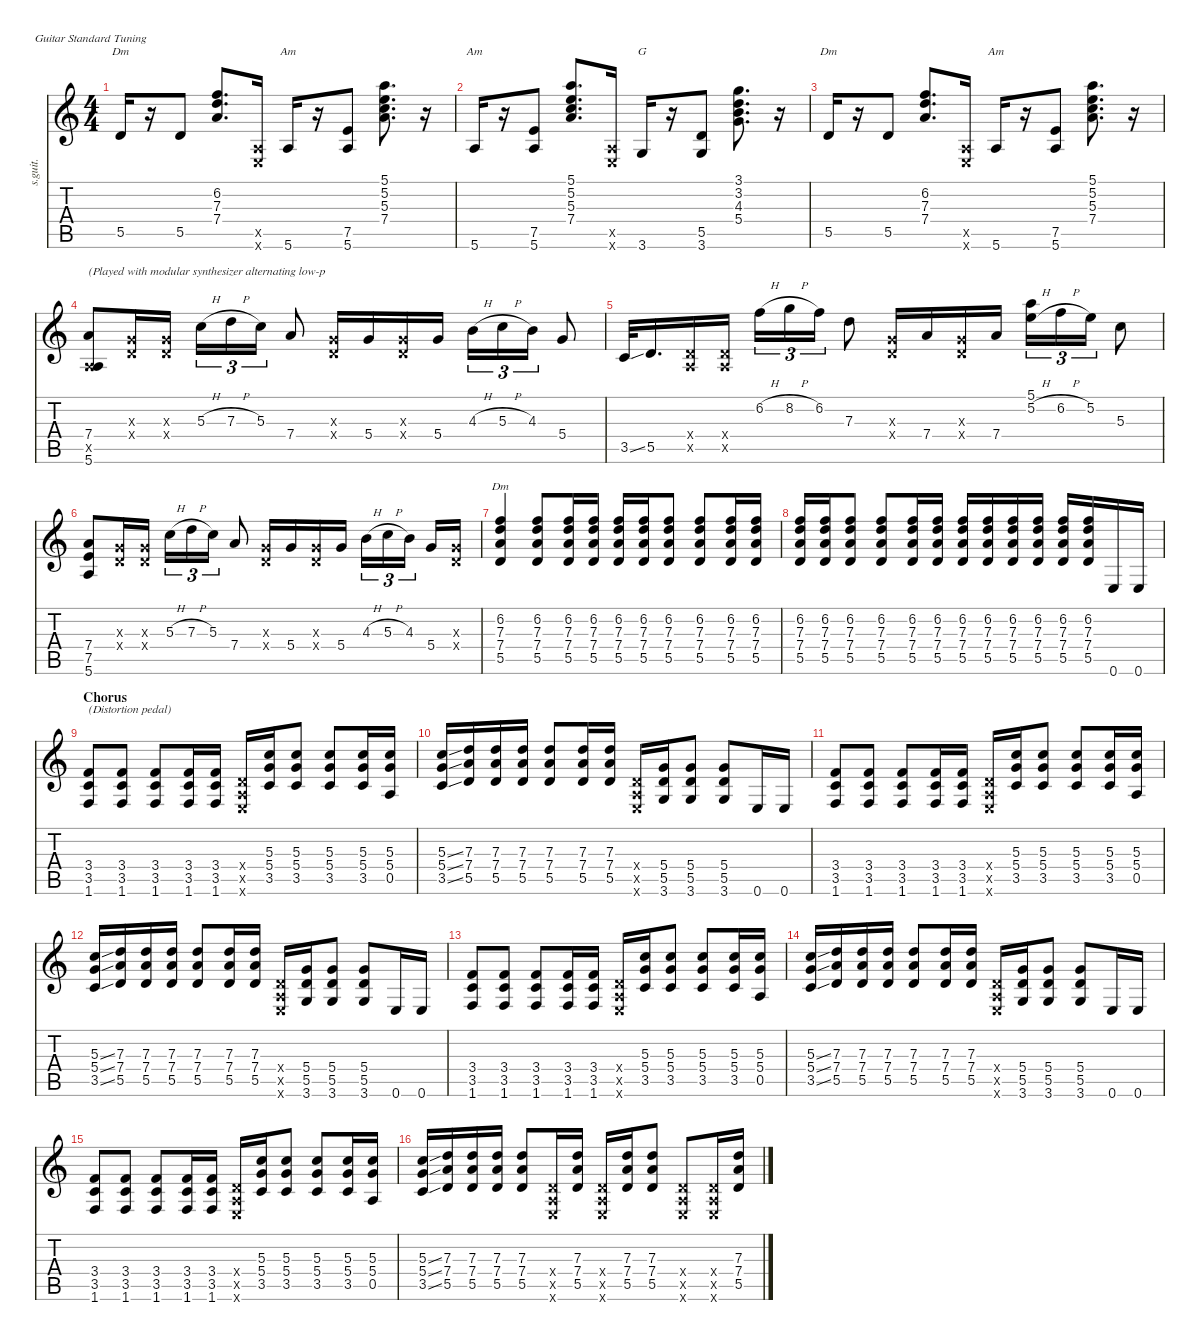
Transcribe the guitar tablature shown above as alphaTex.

\defaultSystemsLayout 4
\hideDynamics
\bracketExtendMode nobrackets
\track ("Rhythm Guitar" "s.guit.") {instrument overdrivenguitar}
\staff {score tabs}
\tuning (E4 B3 G3 D3 A2 E2)
\chord ("Am" 3 1 2 2 0 x) {showdiagram false}
\chord ("G" 3 1 2 2 0 x) {showdiagram false}
\chord ("Dm" 3 1 2 2 0 x) {showdiagram false}
\ts (4 4)
\tempo (96 hide)
\clef g2
\ks c
5.5.16{ch "Dm" dy f} r.16 5.5.8 (6.2 7.3 7.4).8{d} (0.5{x} 0.6{x}).16 5.6.16{ch "Am"} r.16 (7.5 5.6).8 (5.1 5.2 5.3 7.4).8{d} r.16 |
5.6.16{ch "Am"} r.16 (7.5 5.6).8 (5.1 5.2 5.3 7.4).8{d} (0.5{x} 0.6{x}).16 3.6.16{ch "G"} r.16 (5.5 3.6).8 (3.1 3.2 4.3 5.4).8{d} r.16 |
5.5.16{ch "Dm"} r.16 5.5.8 (6.2 7.3 7.4).8{d} (0.5{x} 0.6{x}).16 5.6.16{ch "Am"} r.16 (7.5 5.6).8 (5.1 5.2 5.3 7.4).8{d} r.16 |
(7.4 0.5{x} 5.6).8{txt "(Played with modular synthesizer alternating low-p"} (0.3{x} 0.4{x}).16 (0.3{x} 0.4{x}).16 5.3{h}.16{tu (3 2)} 7.3{h}.16{tu (3 2)} 5.3.16{tu (3 2)} 7.4.8 (0.3{x} 0.4{x}).16 5.4.16 (0.3{x} 0.4{x}).16 5.4.16 4.3{h}.16{tu (3 2)} 5.3{h}.16{tu (3 2)} 4.3.16{tu (3 2)} 5.4.8 |
3.5{ss}.32 5.5.16{d} (0.4{x} 0.5{x}).16 (0.4{x} 0.5{x}).16 6.2{h}.16{tu (3 2)} 8.2{h}.16{tu (3 2)} 6.2.16{tu (3 2)} 7.3.8 (0.3{x} 0.4{x}).16 7.4.16 (0.3{x} 0.4{x}).16 7.4.16 (5.1 5.2{h}).16{tu (3 2)} 6.2{h}.16{tu (3 2)} 5.2.16{tu (3 2)} 5.3.8 |
(7.4 7.5 5.6).8 (0.3{x} 0.4{x}).16 (0.3{x} 0.4{x}).16 5.3{h}.16{tu (3 2)} 7.3{h}.16{tu (3 2)} 5.3.16{tu (3 2)} 7.4.8 (0.3{x} 0.4{x}).16 5.4.16 (0.3{x} 0.4{x}).16 5.4.16 4.3{h}.16{tu (3 2)} 5.3{h}.16{tu (3 2)} 4.3.16{tu (3 2)} 5.4.16 (0.3{x} 0.4{x}).16 |
(6.2 7.3 7.4 5.5).4{ch "Dm"} (6.2 7.3 7.4 5.5).8 (6.2 7.3 7.4 5.5).16 (6.2 7.3 7.4 5.5).16 (6.2 7.3 7.4 5.5).16 (6.2 7.3 7.4 5.5).16 (6.2 7.3 7.4 5.5).8 (6.2 7.3 7.4 5.5).8 (6.2 7.3 7.4 5.5).16 (6.2 7.3 7.4 5.5).16 |
(6.2 7.3 7.4 5.5).16 (6.2 7.3 7.4 5.5).16 (6.2 7.3 7.4 5.5).8 (6.2 7.3 7.4 5.5).8 (6.2 7.3 7.4 5.5).16 (6.2 7.3 7.4 5.5).16 (6.2 7.3 7.4 5.5).16 (6.2 7.3 7.4 5.5).16 (6.2 7.3 7.4 5.5).16 (6.2 7.3 7.4 5.5).16 (6.2 7.3 7.4 5.5).16 (6.2 7.3 7.4 5.5).16 0.6.16 0.6.16 |
\section ("" "Chorus")
(3.4 3.5 1.6).8{txt "(Distortion pedal)"} (3.4 3.5 1.6).8 (3.4 3.5 1.6).8 (3.4 3.5 1.6).16 (3.4 3.5 1.6).16 (0.4{x} 0.5{x} 0.6{x}).16 (5.3 5.4 3.5).16 (5.3 5.4 3.5).8 (5.3 5.4 3.5).8 (5.3 5.4 3.5).16 (5.3 5.4 0.5).16 |
(5.3{ss} 5.4{ss} 3.5{ss}).16 (7.3 7.4 5.5).16 (7.3 7.4 5.5).16 (7.3 7.4 5.5).16 (7.3 7.4 5.5).8 (7.3 7.4 5.5).16 (7.3 7.4 5.5).16 (0.4{x} 0.5{x} 0.6{x}).16 (5.4 5.5 3.6).16 (5.4 5.5 3.6).8 (5.4 5.5 3.6).8 0.6.16 0.6.16 |
(3.4 3.5 1.6).8 (3.4 3.5 1.6).8 (3.4 3.5 1.6).8 (3.4 3.5 1.6).16 (3.4 3.5 1.6).16 (0.4{x} 0.5{x} 0.6{x}).16 (5.3 5.4 3.5).16 (5.3 5.4 3.5).8 (5.3 5.4 3.5).8 (5.3 5.4 3.5).16 (5.3 5.4 0.5).16 |
(5.3{ss} 5.4{ss} 3.5{ss}).16 (7.3 7.4 5.5).16 (7.3 7.4 5.5).16 (7.3 7.4 5.5).16 (7.3 7.4 5.5).8 (7.3 7.4 5.5).16 (7.3 7.4 5.5).16 (0.4{x} 0.5{x} 0.6{x}).16 (5.4 5.5 3.6).16 (5.4 5.5 3.6).8 (5.4 5.5 3.6).8 0.6.16 0.6.16 |
(3.4 3.5 1.6).8 (3.4 3.5 1.6).8 (3.4 3.5 1.6).8 (3.4 3.5 1.6).16 (3.4 3.5 1.6).16 (0.4{x} 0.5{x} 0.6{x}).16 (5.3 5.4 3.5).16 (5.3 5.4 3.5).8 (5.3 5.4 3.5).8 (5.3 5.4 3.5).16 (5.3 5.4 0.5).16 |
(5.3{ss} 5.4{ss} 3.5{ss}).16 (7.3 7.4 5.5).16 (7.3 7.4 5.5).16 (7.3 7.4 5.5).16 (7.3 7.4 5.5).8 (7.3 7.4 5.5).16 (7.3 7.4 5.5).16 (0.4{x} 0.5{x} 0.6{x}).16 (5.4 5.5 3.6).16 (5.4 5.5 3.6).8 (5.4 5.5 3.6).8 0.6.16 0.6.16 |
(3.4 3.5 1.6).8 (3.4 3.5 1.6).8 (3.4 3.5 1.6).8 (3.4 3.5 1.6).16 (3.4 3.5 1.6).16 (0.4{x} 0.5{x} 0.6{x}).16 (5.3 5.4 3.5).16 (5.3 5.4 3.5).8 (5.3 5.4 3.5).8 (5.3 5.4 3.5).16 (5.3 5.4 0.5).16 |
(5.3{ss} 5.4{ss} 3.5{ss}).16 (7.3 7.4 5.5).16 (7.3 7.4 5.5).16 (7.3 7.4 5.5).16 (7.3 7.4 5.5).8 (0.4{x} 0.5{x} 0.6{x}).16 (7.3 7.4 5.5).16 (0.4{x} 0.5{x} 0.6{x}).16 (7.3 7.4 5.5).16 (7.3 7.4 5.5).8 (0.4{x} 0.5{x} 0.6{x}).8 (0.4{x} 0.5{x} 0.6{x}).16 (7.3 7.4 5.5).16
